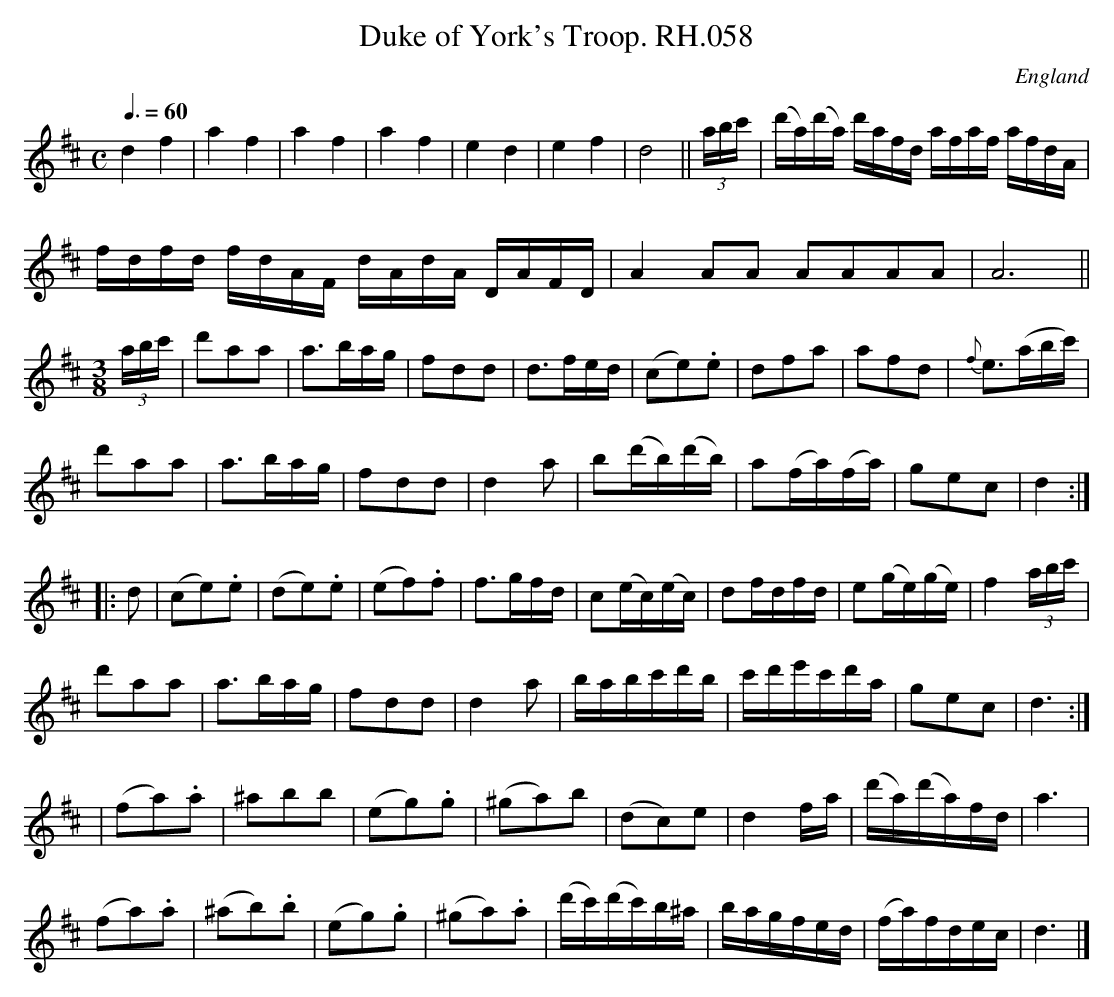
X:1
T:Duke of York's Troop. RH.058
O:England
M:3/8
M:C
L:1/16
Q:3/8=60
K:D major
d4f4|a4f4|a4f4|a4f4|e4d4|e4f4|d8||\
(3abc'|(d'a)(d'a) d'afd afaf afdA|!
fdfd fdAF dAdA DAFD|A4A2A2 A2A2A2A2|A12||!
M:3/8
(3abc'|d'2a2a2|a3bag|f2d2d2|d3fed|\
(c2e2).e2|d2f2a2|a2f2d2|{f}e3(abc')|!
d'2a2a2|a3bag|f2d2d2|d4a2|\
b2(d'b)(d'b)|a2(fa)(fa)|g2e2c2|d4:|!
|:d2|(c2e2).e2|(d2e2).e2|(e2f2).f2|f3gfd|\
c2(ec)(ec)|d2fdfd|e2(ge)(ge)|f4(3abc'|!
d'2a2a2|a3bag|f2d2d2|d4a2|\
babc'd'b|c'd'e'c'd'a|g2e2c2|d6:|!
|(f2a2).a2|^a2b2b2|(e2g2).g2|(^g2a2)b2|\
(d2c2)e2|d4fa|(d'a)(d'a)fd|a6|!
(f2a2).a2|(^a2b2).b2|(e2g2).g2|(^g2a2).a2|\
(d'c')(d'c')b^a|bagfed|(fa)fdec|d6|]
